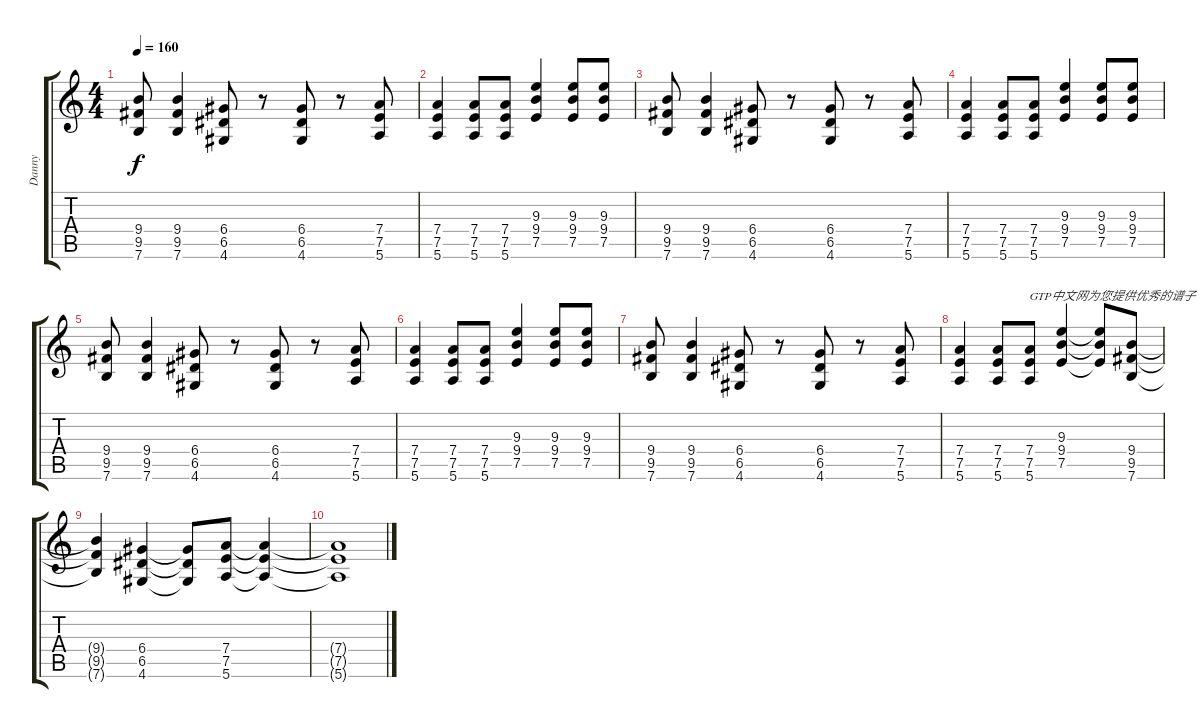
\track ("Danny" "Danny") {instrument distortionguitar}
\staff {score tabs}
\tuning (E4 B3 G3 D3 A2 E2) {hide}
\ts (4 4)
\tempo 160
\clef g2
\ks c
(9.4 9.5 7.6).8{dy f} (9.4 9.5 7.6).4 (6.4 6.5 4.6).8 r.8 (6.4 6.5 4.6).8 r.8 (7.4 7.5 5.6).8 |
(7.4 7.5 5.6).4 (7.4 7.5 5.6).8 (7.4 7.5 5.6).8 (9.3 9.4 7.5).4 (9.3 9.4 7.5).8 (9.3 9.4 7.5).8 |
(9.4 9.5 7.6).8 (9.4 9.5 7.6).4 (6.4 6.5 4.6).8 r.8 (6.4 6.5 4.6).8 r.8 (7.4 7.5 5.6).8 |
(7.4 7.5 5.6).4 (7.4 7.5 5.6).8 (7.4 7.5 5.6).8 (9.3 9.4 7.5).4 (9.3 9.4 7.5).8 (9.3 9.4 7.5).8 |
(9.4 9.5 7.6).8 (9.4 9.5 7.6).4 (6.4 6.5 4.6).8 r.8 (6.4 6.5 4.6).8 r.8 (7.4 7.5 5.6).8 |
(7.4 7.5 5.6).4 (7.4 7.5 5.6).8 (7.4 7.5 5.6).8 (9.3 9.4 7.5).4 (9.3 9.4 7.5).8 (9.3 9.4 7.5).8 |
(9.4 9.5 7.6).8 (9.4 9.5 7.6).4 (6.4 6.5 4.6).8 r.8 (6.4 6.5 4.6).8 r.8 (7.4 7.5 5.6).8 |
(7.4 7.5 5.6).4 (7.4 7.5 5.6).8 (7.4 7.5 5.6).8{txt "GTP中文网为您提供优秀的谱子"} (9.3 9.4 7.5).4 (9.3{t} 9.4{t} 7.5{t}).8 (9.4 9.5 7.6).8 |
(9.4{t} 9.5{t} 7.6{t}).4 (6.4 6.5 4.6).4 (6.4{t} 6.5{t} 4.6{t}).8 (7.4 7.5 5.6).8 (7.4{t} 7.5{t} 5.6{t}).4 |
(7.4{t} 7.5{t} 5.6{t}).1
